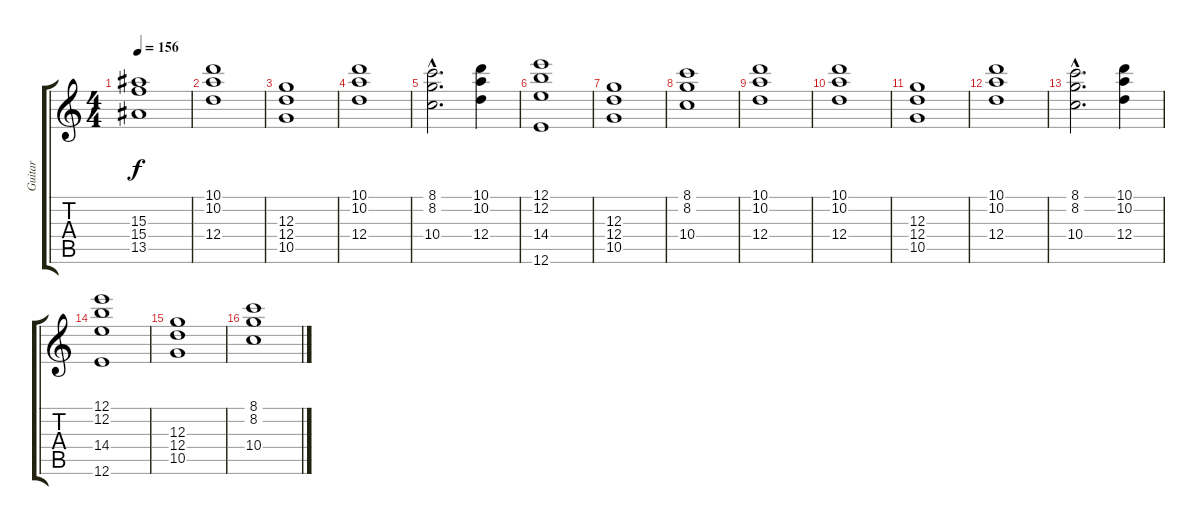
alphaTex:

\track (" Guitar" " Guitar") {instrument distortionguitar}
\staff {score tabs}
\tuning (E4 B3 G3 D3 A2 E2) {hide}
\ts (4 4)
\tempo 156
\clef g2
\ks c
(15.3 15.4 13.5).1{dy f} |
(10.1 10.2 12.4).1 |
(12.3 12.4 10.5).1 |
(10.1 10.2 12.4).1 |
(8.1{hac} 8.2{hac} 10.4{hac}).2{d} (10.1 10.2 12.4).4 |
(12.1 12.2 14.4 12.6).1 |
(12.3 12.4 10.5).1 |
(8.1 8.2 10.4).1 |
(10.1 10.2 12.4).1 |
(10.1 10.2 12.4).1 |
(12.3 12.4 10.5).1 |
(10.1 10.2 12.4).1 |
(8.1{hac} 8.2{hac} 10.4{hac}).2{d} (10.1 10.2 12.4).4 |
(12.1 12.2 14.4 12.6).1 |
(12.3 12.4 10.5).1 |
(8.1 8.2 10.4).1
